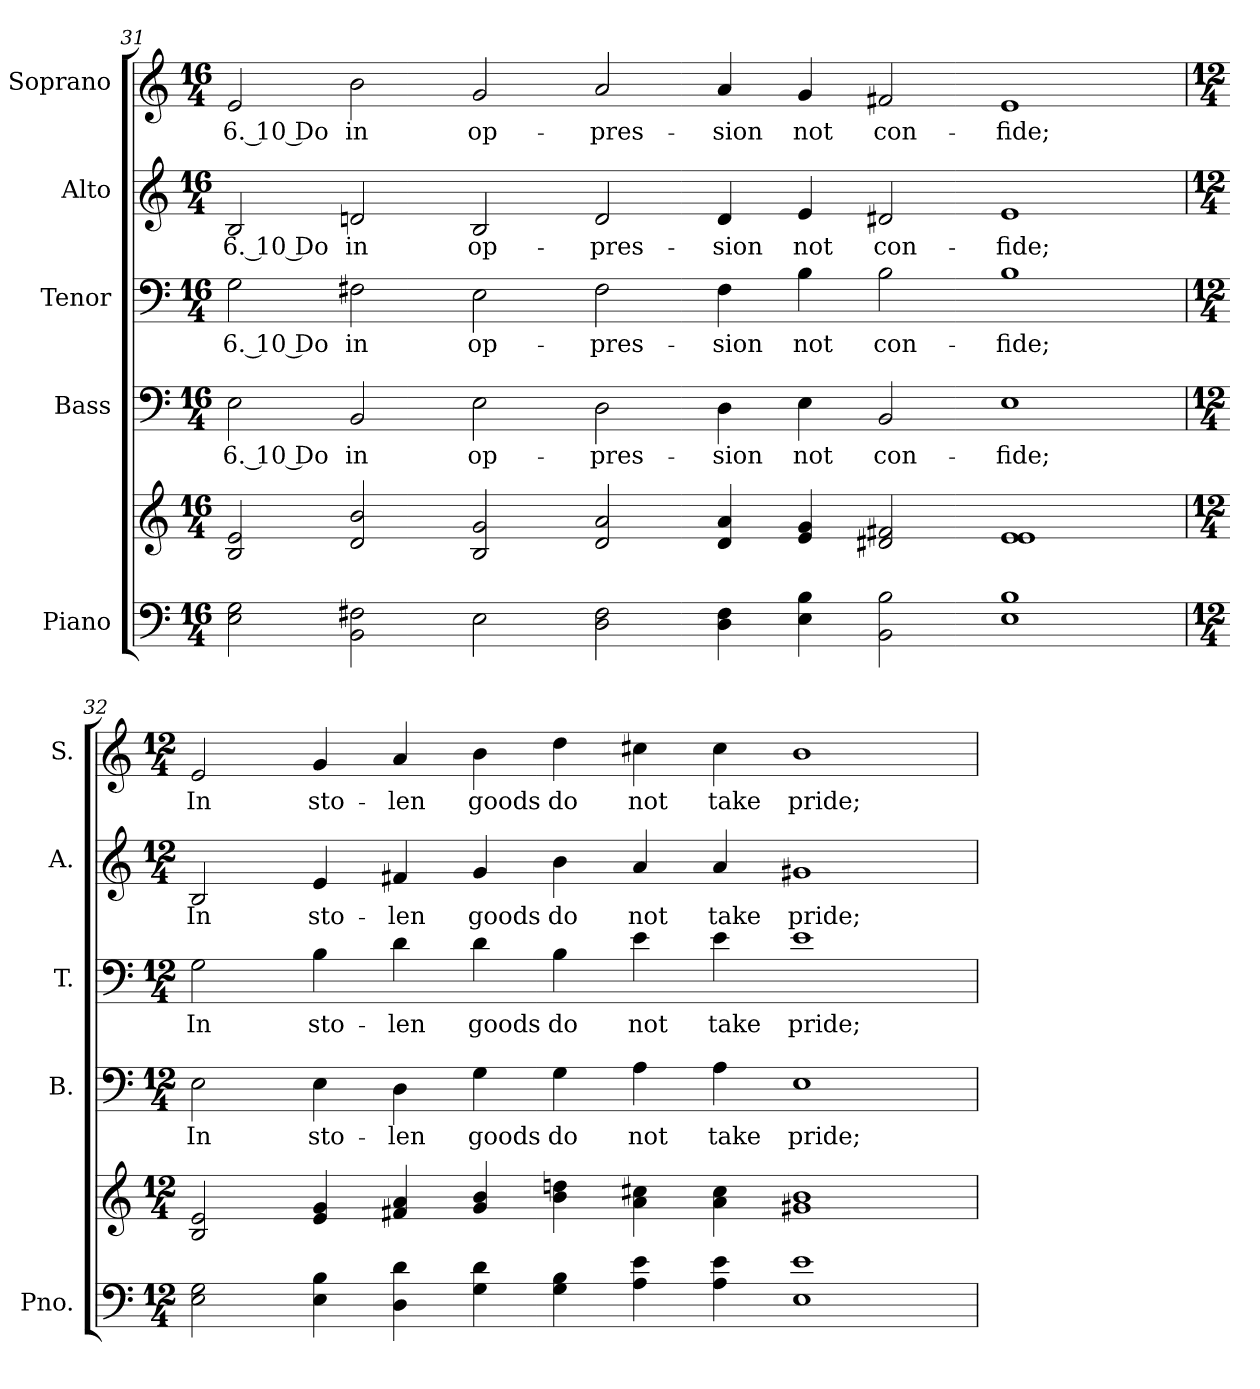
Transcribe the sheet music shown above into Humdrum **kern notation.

**kern	**kern	**kern	**text	**kern	**text	**kern	**text	**kern	**text
*part5	*part5	*part4	*part4	*part3	*part3	*part2	*part2	*part1	*part1
*staff6	*staff5	*staff4	*staff4	*staff3	*staff3	*staff2	*staff2	*staff1	*staff1
*I"Piano	*	*I"Bass	*	*I"Tenor	*	*I"Alto	*	*I"Soprano	*
*I'Pno.	*	*I'B.	*	*I'T.	*	*I'A.	*	*I'S.	*
!!LO:PB:g=z
*clefF4	*clefG2	*clefF4	*	*clefF4	*	*clefG2	*	*clefG2	*
*k[]	*k[]	*k[]	*	*k[]	*	*k[]	*	*k[]	*
*C:	*C:	*C:	*	*C:	*	*C:	*	*C:	*
*M16/4	*M16/4	*M16/4	*	*M16/4	*	*M16/4	*	*M16/4	*
=31	=31	=31	=31	=31	=31	=31	=31	=31	=31
!	!	!	!LO:LY:b:color=#000000	!	!	!	!	!	!
!	!	!	!	!	!LO:LY:b:color=#000000	!	!	!	!
!	!	!	!	!	!	!	!LO:LY:b:color=#000000	!	!
!	!	!	!	!	!	!	!	!	!LO:LY:b:color=#000000
2Ei\ 2Gi	2Bi/ 2ei	2Ei\	6. 10 Do	2Gi\	6. 10 Do	2Bi/	6. 10 Do	2ei/	6. 10 Do
!	!	!	!LO:LY:b:color=#000000	!	!	!	!	!	!
!	!	!	!	!	!LO:LY:b:color=#000000	!	!	!	!
!	!	!	!	!	!	!	!LO:LY:b:color=#000000	!	!
!	!	!	!	!	!	!	!	!	!LO:LY:b:color=#000000
2BBi\ 2F#Xi	2di/ 2bi	2BBi/	in	2F#Xi\	in	2dni/	in	2bi\	in
!	!	!	!LO:LY:b:color=#000000	!	!	!	!	!	!
!	!	!	!	!	!LO:LY:b:color=#000000	!	!	!	!
!	!	!	!	!	!	!	!LO:LY:b:color=#000000	!	!
!	!	!	!	!	!	!	!	!	!LO:LY:b:color=#000000
2Ei\	2Bi/ 2gi	2Ei\	op-	2Ei\	op-	2Bi/	op-	2gi/	op-
!	!	!	!LO:LY:b:color=#000000	!	!	!	!	!	!
!	!	!	!	!	!LO:LY:b:color=#000000	!	!	!	!
!	!	!	!	!	!	!	!LO:LY:b:color=#000000	!	!
!	!	!	!	!	!	!	!	!	!LO:LY:b:color=#000000
2Di\ 2F#i	2di/ 2ai	2Di\	-pres-	2F#i\	-pres-	2di/	-pres-	2ai/	-pres-
!	!	!	!LO:LY:b:color=#000000	!	!	!	!	!	!
!	!	!	!	!	!LO:LY:b:color=#000000	!	!	!	!
!	!	!	!	!	!	!	!LO:LY:b:color=#000000	!	!
!	!	!	!	!	!	!	!	!	!LO:LY:b:color=#000000
4Di\ 4F#i	4di/ 4ai	4Di\	-sion	4F#i\	-sion	4di/	-sion	4ai/	-sion
!	!	!	!LO:LY:b:color=#000000	!	!	!	!	!	!
!	!	!	!	!	!LO:LY:b:color=#000000	!	!	!	!
!	!	!	!	!	!	!	!LO:LY:b:color=#000000	!	!
!	!	!	!	!	!	!	!	!	!LO:LY:b:color=#000000
4Ei\ 4Bi	4ei/ 4gi	4Ei\	not	4Bi\	not	4ei/	not	4gi/	not
!	!	!	!LO:LY:b:color=#000000	!	!	!	!	!	!
!	!	!	!	!	!LO:LY:b:color=#000000	!	!	!	!
!	!	!	!	!	!	!	!LO:LY:b:color=#000000	!	!
!	!	!	!	!	!	!	!	!	!LO:LY:b:color=#000000
2BBi\ 2Bi	2d#Xi/ 2f#Xi	2BBi/	con-	2Bi\	con-	2d#Xi/	con-	2f#Xi/	con-
!	!	!	!LO:LY:b:color=#000000	!	!	!	!	!	!
!	!	!	!	!	!LO:LY:b:color=#000000	!	!	!	!
!	!	!	!	!	!	!	!LO:LY:b:color=#000000	!	!
!	!	!	!	!	!	!	!	!	!LO:LY:b:color=#000000
1Ei 1Bi	1ei 1ei	1Ei	-fide;	1Bi	-fide;	1ei	-fide;	1ei	-fide;
=32	=32	=32	=32	=32	=32	=32	=32	=32	=32
*M12/4	*M12/4	*M12/4	*	*M12/4	*	*M12/4	*	*M12/4	*
!	!	!	!LO:LY:b:color=#000000	!	!	!	!	!	!
!	!	!	!	!	!LO:LY:b:color=#000000	!	!	!	!
!	!	!	!	!	!	!	!LO:LY:b:color=#000000	!	!
!	!	!	!	!	!	!	!	!	!LO:LY:b:color=#000000
2Ei\ 2Gi	2Bi/ 2ei	2Ei\	In	2Gi\	In	2Bi/	In	2ei/	In
!	!	!	!LO:LY:b:color=#000000	!	!	!	!	!	!
!	!	!	!	!	!LO:LY:b:color=#000000	!	!	!	!
!	!	!	!	!	!	!	!LO:LY:b:color=#000000	!	!
!	!	!	!	!	!	!	!	!	!LO:LY:b:color=#000000
4Ei\ 4Bi	4ei/ 4gi	4Ei\	sto-	4Bi\	sto-	4ei/	sto-	4gi/	sto-
!	!	!	!LO:LY:b:color=#000000	!	!	!	!	!	!
!	!	!	!	!	!LO:LY:b:color=#000000	!	!	!	!
!	!	!	!	!	!	!	!LO:LY:b:color=#000000	!	!
!	!	!	!	!	!	!	!	!	!LO:LY:b:color=#000000
4Di\ 4di	4f#Xi/ 4ai	4Di\	-len	4di\	-len	4f#Xi/	-len	4ai/	-len
!	!	!	!LO:LY:b:color=#000000	!	!	!	!	!	!
!	!	!	!	!	!LO:LY:b:color=#000000	!	!	!	!
!	!	!	!	!	!	!	!LO:LY:b:color=#000000	!	!
!	!	!	!	!	!	!	!	!	!LO:LY:b:color=#000000
4Gi\ 4di	4gi/ 4bi	4Gi\	goods	4di\	goods	4gi/	goods	4bi\	goods
!	!	!	!LO:LY:b:color=#000000	!	!	!	!	!	!
!	!	!	!	!	!LO:LY:b:color=#000000	!	!	!	!
!	!	!	!	!	!	!	!LO:LY:b:color=#000000	!	!
!	!	!	!	!	!	!	!	!	!LO:LY:b:color=#000000
4Gi\ 4Bi	4bi\ 4ddni	4Gi\	do	4Bi\	do	4bi\	do	4ddi\	do
!	!	!	!LO:LY:b:color=#000000	!	!	!	!	!	!
!	!	!	!	!	!LO:LY:b:color=#000000	!	!	!	!
!	!	!	!	!	!	!	!LO:LY:b:color=#000000	!	!
!	!	!	!	!	!	!	!	!	!LO:LY:b:color=#000000
4Ai\ 4ei	4ai\ 4cc#Xi	4Ai\	not	4ei\	not	4ai/	not	4cc#Xi\	not
!	!	!	!LO:LY:b:color=#000000	!	!	!	!	!	!
!	!	!	!	!	!LO:LY:b:color=#000000	!	!	!	!
!	!	!	!	!	!	!	!LO:LY:b:color=#000000	!	!
!	!	!	!	!	!	!	!	!	!LO:LY:b:color=#000000
4Ai\ 4ei	4ai\ 4cc#i	4Ai\	take	4ei\	take	4ai/	take	4cc#i\	take
!	!	!	!LO:LY:b:color=#000000	!	!	!	!	!	!
!	!	!	!	!	!LO:LY:b:color=#000000	!	!	!	!
!	!	!	!	!	!	!	!LO:LY:b:color=#000000	!	!
!	!	!	!	!	!	!	!	!	!LO:LY:b:color=#000000
1Ei 1ei	1g#Xi 1bi	1Ei	pride;	1ei	pride;	1g#Xi	pride;	1bi	pride;
=	=	=	=	=	=	=	=	=	=
*-	*-	*-	*-	*-	*-	*-	*-	*-	*-
